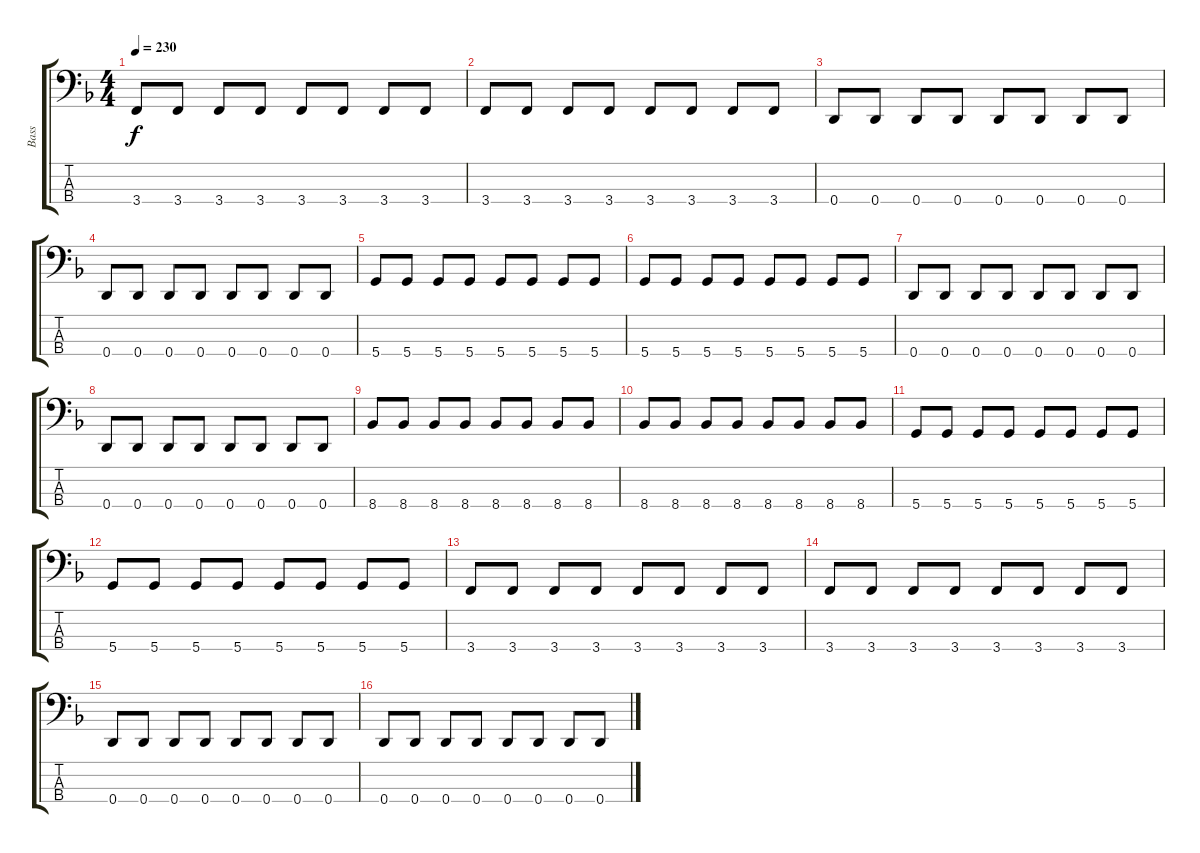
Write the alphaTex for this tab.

\track ("Bass" "Bass") {instrument electricbasspick}
\staff {score tabs}
\tuning (F2 C2 G1 D1) {hide}
\ts (4 4)
\tempo 230
\clef f4
\ks f
3.4.8{dy f} 3.4.8 3.4.8 3.4.8 3.4.8 3.4.8 3.4.8 3.4.8 |
3.4.8 3.4.8 3.4.8 3.4.8 3.4.8 3.4.8 3.4.8 3.4.8 |
0.4.8 0.4.8 0.4.8 0.4.8 0.4.8 0.4.8 0.4.8 0.4.8 |
0.4.8 0.4.8 0.4.8 0.4.8 0.4.8 0.4.8 0.4.8 0.4.8 |
5.4.8 5.4.8 5.4.8 5.4.8 5.4.8 5.4.8 5.4.8 5.4.8 |
5.4.8 5.4.8 5.4.8 5.4.8 5.4.8 5.4.8 5.4.8 5.4.8 |
0.4.8 0.4.8 0.4.8 0.4.8 0.4.8 0.4.8 0.4.8 0.4.8 |
0.4.8 0.4.8 0.4.8 0.4.8 0.4.8 0.4.8 0.4.8 0.4.8 |
8.4.8 8.4.8 8.4.8 8.4.8 8.4.8 8.4.8 8.4.8 8.4.8 |
8.4.8 8.4.8 8.4.8 8.4.8 8.4.8 8.4.8 8.4.8 8.4.8 |
5.4.8 5.4.8 5.4.8 5.4.8 5.4.8 5.4.8 5.4.8 5.4.8 |
5.4.8 5.4.8 5.4.8 5.4.8 5.4.8 5.4.8 5.4.8 5.4.8 |
3.4.8 3.4.8 3.4.8 3.4.8 3.4.8 3.4.8 3.4.8 3.4.8 |
3.4.8 3.4.8 3.4.8 3.4.8 3.4.8 3.4.8 3.4.8 3.4.8 |
0.4.8 0.4.8 0.4.8 0.4.8 0.4.8 0.4.8 0.4.8 0.4.8 |
0.4.8 0.4.8 0.4.8 0.4.8 0.4.8 0.4.8 0.4.8 0.4.8
